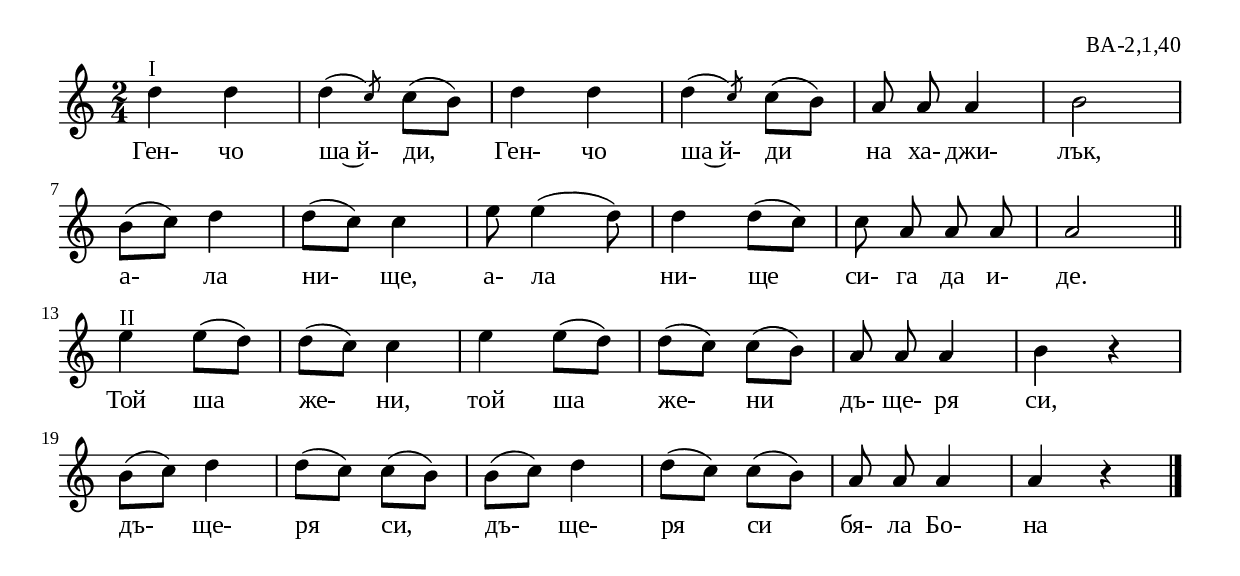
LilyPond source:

%{
BA_2_1_40
%}

\include "td-preamble.ly"

\score {
\relative c'' {
%% \tempo 4 = 152
  \time 2/4
  d4^"I" d |  
  \afterGrace d4( { \stdB c8) \stdE } c8( b) | d4 d | 
  \afterGrace d4( { \stdB c8) \stdE } c8( b) | 
  a8\noBeam a a4 | b2 | 
\break  
  b8( c) d4 | d8( c) c4 | e8 e4( d8) | d4 d8( c) | c8\noBeam a a8\noBeam a8 | a2  
 \bar "||" \break
e'4^"II" e8( d) | d8( c) c4 | e4 e8( d) | d8( c) c8( b) | a8\noBeam a a4 | b4 r4 | 
\break
b8( c) d4 | d8( c) c8( b) | b8( c) d4 | d8( c) c8( b) | a8\noBeam a a4 | a4 r4 
 \bar "|."
}
\addlyrics { Ген- чо "ша~й-" ди, Ген- чо "ша~й-" ди на ха- джи- лък, 
а- ла ни- ще, а- ла ни- ще си- га да и- де. 
Той ша же- ни, той ша же- ни дъ- ще- ря си, 
дъ- ще- ря си, дъ- ще- ря си бя- ла Бо- на }
%
\layout {
  indent = #0
  line-width = 190\mm
  ragged-right=##f
}
%
\midi { 
	\context {
		\Score
		tempoWholesPerMinute = #(ly:make-moment 152 4)
		}
	}
}
%
\header{
  opus = "ВА-2,1,40"
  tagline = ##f
}


